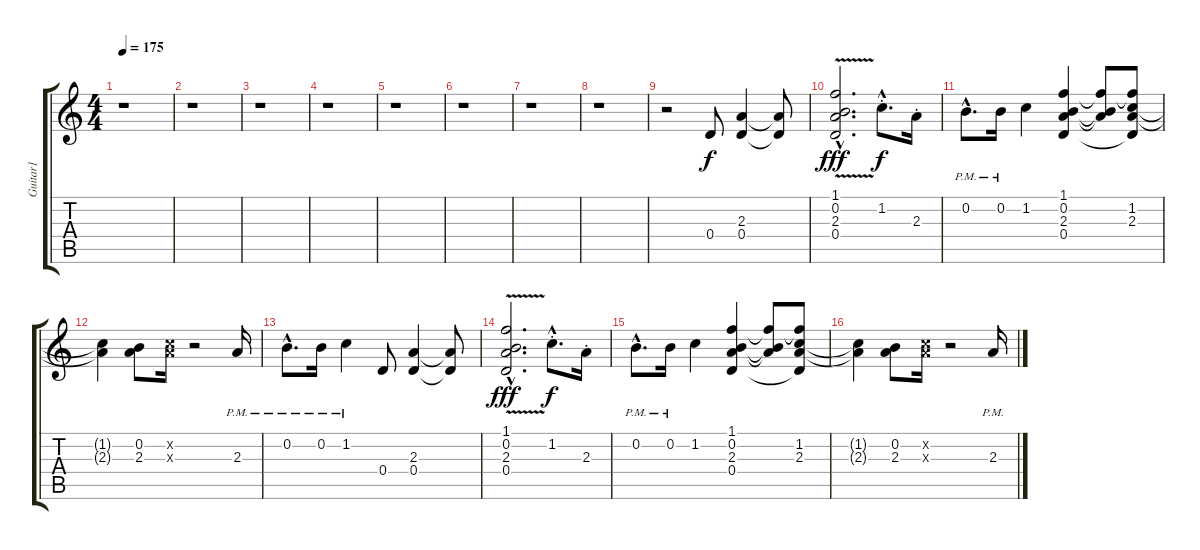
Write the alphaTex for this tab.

\track ("Guitar1" "Guitar1") {instrument electricguitarclean}
\staff {score tabs}
\tuning (E4 B3 G3 D3 A2 E2) {hide}
\ts (4 4)
\tempo 175
\clef g2
\ks c
r.1{dy f instrument electricguitarclean} |
r.1 |
r.1 |
r.1 |
r.1 |
r.1 |
r.1 |
r.1 |
r.2 0.4.8{volume 10} (2.3 0.4).4 (2.3{t} 0.4{t}).8 |
(1.1{hac} 0.2{v hac} 2.3{hac} 0.4{v hac}).2{d dy fff} 1.2{hac st}.8{d dy f} 2.3{st}.16 |
0.2{hac pm}.8{d} 0.2{pm}.16 1.2.4 (1.1 0.2 2.3 0.4).4 (1.1{t} 0.2{t} 2.3{t}).8 (1.1{t} 1.2 2.3 0.4{t}).8 |
(1.2{t} 2.3{t}).4 (0.2 2.3).8 (1.2{x} 2.3{x}).16 r.2 2.3{pm}.16 |
0.2{hac pm}.8{d} 0.2{pm}.16 1.2{pm}.4 0.4.8 (2.3 0.4).4 (2.3{t} 0.4{t}).8 |
(1.1{hac} 0.2{v hac} 2.3{hac} 0.4{v hac}).2{d dy fff} 1.2{hac st}.8{d dy f} 2.3{st}.16 |
0.2{hac pm}.8{d} 0.2{pm}.16 1.2.4 (1.1 0.2 2.3 0.4).4 (1.1{t} 0.2{t} 2.3{t}).8 (1.1{t} 1.2 2.3 0.4{t}).8 |
(1.2{t} 2.3{t}).4 (0.2 2.3).8 (1.2{x} 2.3{x}).16 r.2 2.3{pm}.16
